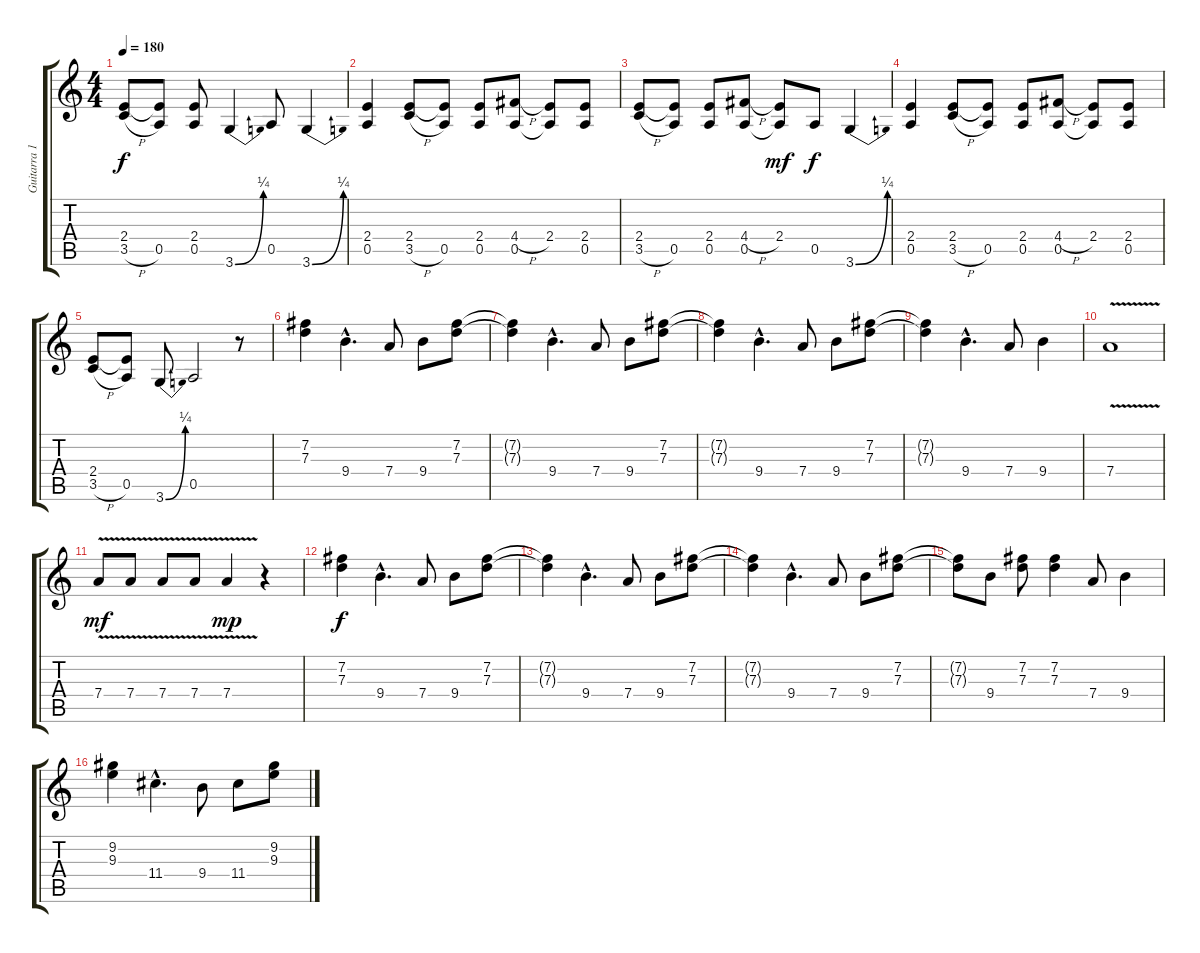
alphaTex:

\track ("Guitarra 1" "Guitarra 1") {instrument distortionguitar}
\staff {score tabs}
\tuning (E4 B3 G3 D3 A2 E2) {hide}
\ts (4 4)
\tempo 180
\clef g2
\ks c
(2.4 3.5{h}).8{dy f} (2.4{t} 0.5).8 (2.4 0.5).8 3.6{be (bend 0 0 60 1)}.4 0.5.8 3.6{be (bend 0 0 60 1)}.4 |
(2.4 0.5).4 (2.4 3.5{h}).8 (2.4{t} 0.5).8 (2.4 0.5).8 (4.4{h} 0.5).8 (2.4 0.5{t}).8 (2.4 0.5).8 |
(2.4 3.5{h}).8 (2.4{t} 0.5).8 (2.4 0.5).8 (4.4{h} 0.5).8 (2.4 0.5{t}).8{dy mf} 0.5.8{dy f} 3.6{be (bend 0 0 60 1)}.4 |
(2.4 0.5).4 (2.4 3.5{h}).8 (2.4{t} 0.5).8 (2.4 0.5).8 (4.4{h} 0.5).8 (2.4 0.5{t}).8 (2.4 0.5).8 |
(2.4 3.5{h}).8 (2.4{t} 0.5).8 3.6{be (bend 0 0 60 1)}.8 0.5.2 r.8 |
(7.2 7.3).4{volume 16 balance 8} 9.4{hac}.4{d} 7.4.8 9.4.8 (7.2 7.3).8 |
(7.2{t} 7.3{t}).4 9.4{hac}.4{d} 7.4.8 9.4.8 (7.2 7.3).8 |
(7.2{t} 7.3{t}).4 9.4{hac}.4{d} 7.4.8 9.4.8 (7.2 7.3).8 |
(7.2{t} 7.3{t}).4 9.4{hac}.4{d} 7.4.8 9.4.4 |
7.4{v}.1 |
7.4{v}.8{dy mf} 7.4{v}.8 7.4{v}.8 7.4{v}.8 7.4{v}.4{dy mp} r.4 |
(7.2 7.3).4{dy f} 9.4{hac}.4{d} 7.4.8 9.4.8 (7.2 7.3).8 |
(7.2{t} 7.3{t}).4 9.4{hac}.4{d} 7.4.8 9.4.8 (7.2 7.3).8 |
(7.2{t} 7.3{t}).4 9.4{hac}.4{d} 7.4.8 9.4.8 (7.2 7.3).8 |
(7.2{t} 7.3{t}).8 9.4.8 (7.2 7.3).8 (7.2 7.3).4 7.4.8 9.4.4 |
(9.2 9.3).4 11.4{hac}.4{d} 9.4.8 11.4.8 (9.2 9.3).8
